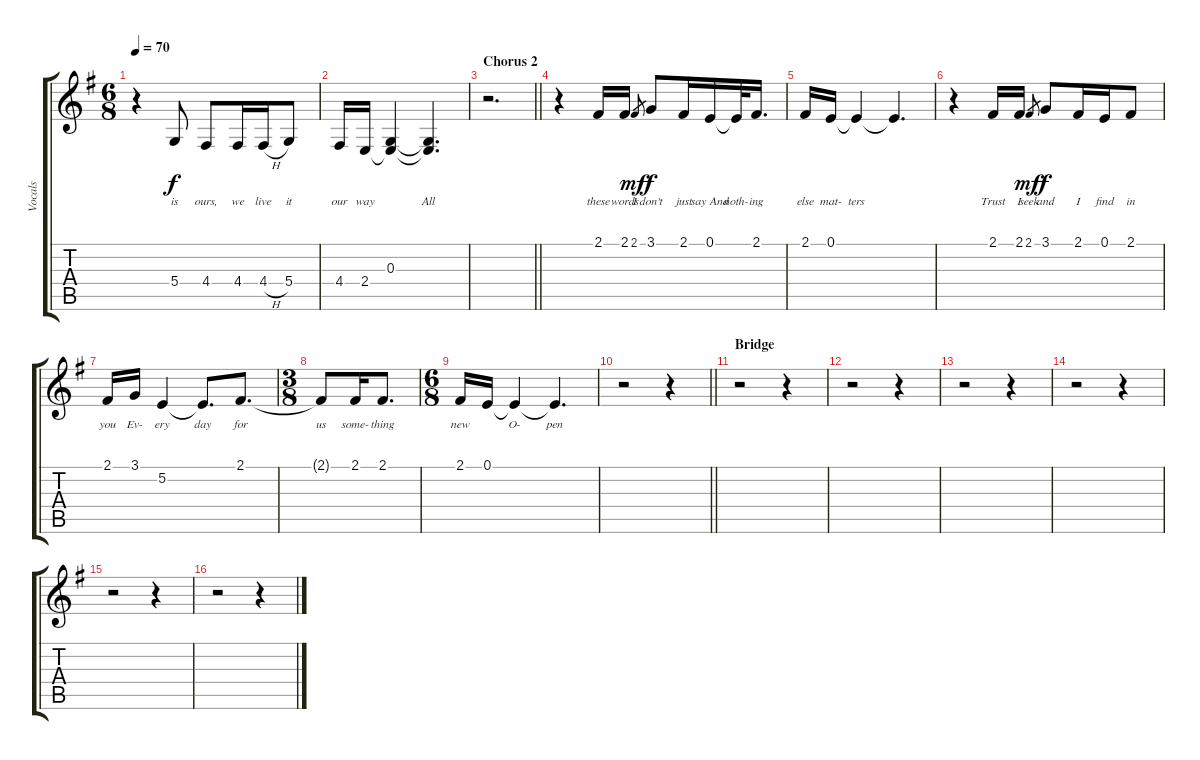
\track ("Vocals" "Vocals") {instrument voiceoohs}
\staff {score tabs}
\tuning (E4 B3 G3 D3 A2 E2) {hide}
\ts (6 8)
\tempo 70
\clef g2
\ks g
r.4{dy f} 5.4.8{lyrics (0 "is") lyrics (1 "") lyrics (2 "") lyrics (3 "") lyrics (4 "")} 4.4.8{lyrics (0 "ours,") lyrics (1 "") lyrics (2 "") lyrics (3 "") lyrics (4 "")} 4.4.16{lyrics (0 "we") lyrics (1 "") lyrics (2 "") lyrics (3 "") lyrics (4 "")} 4.4{h}.16{lyrics (0 "live") lyrics (1 "") lyrics (2 "") lyrics (3 "") lyrics (4 "")} 5.4.8{lyrics (0 "it") lyrics (1 "") lyrics (2 "") lyrics (3 "") lyrics (4 "")} |
4.4.16{lyrics (0 "our") lyrics (1 "") lyrics (2 "") lyrics (3 "") lyrics (4 "")} 2.4.16{lyrics (0 "way") lyrics (1 "") lyrics (2 "") lyrics (3 "") lyrics (4 "")} (0.3 2.4{t}).4{lyrics (0 "") lyrics (1 "") lyrics (2 "") lyrics (3 "") lyrics (4 "")} (0.3{t} 2.4{t}).4{d lyrics (0 "All") lyrics (1 "") lyrics (2 "") lyrics (3 "") lyrics (4 "")} |
\section ("" "Chorus 2")
\barLineRight lightlight
r.2{d} |
r.4 2.1.16{lyrics (0 "these") lyrics (1 "") lyrics (2 "") lyrics (3 "") lyrics (4 "")} 2.1.16{lyrics (0 "words") lyrics (1 "") lyrics (2 "") lyrics (3 "") lyrics (4 "")} 2.1.8{lyrics (0 "I") lyrics (1 "") lyrics (2 "") lyrics (3 "") lyrics (4 "") gr dy mf} 3.1.8{lyrics (0 "don't") lyrics (1 "") lyrics (2 "") lyrics (3 "") lyrics (4 "") dy f} 2.1.16{lyrics (0 "just") lyrics (1 "") lyrics (2 "") lyrics (3 "") lyrics (4 "")} 0.1.16{lyrics (0 "say And") lyrics (1 "") lyrics (2 "") lyrics (3 "") lyrics (4 "")} 0.1{t}.32{lyrics (0 "noth-") lyrics (1 "") lyrics (2 "") lyrics (3 "") lyrics (4 "")} 2.1.16{d lyrics (0 "ing") lyrics (1 "") lyrics (2 "") lyrics (3 "") lyrics (4 "")} |
2.1.16{lyrics (0 "else") lyrics (1 "") lyrics (2 "") lyrics (3 "") lyrics (4 "")} 0.1.16{lyrics (0 "mat-") lyrics (1 "") lyrics (2 "") lyrics (3 "") lyrics (4 "")} 0.1{t}.4{lyrics (0 "ters") lyrics (1 "") lyrics (2 "") lyrics (3 "") lyrics (4 "")} 0.1{t}.4{d lyrics (0 "") lyrics (1 "") lyrics (2 "") lyrics (3 "") lyrics (4 "")} |
r.4 2.1.16{lyrics (0 "Trust") lyrics (1 "") lyrics (2 "") lyrics (3 "") lyrics (4 "")} 2.1.16{lyrics (0 "I") lyrics (1 "") lyrics (2 "") lyrics (3 "") lyrics (4 "")} 2.1.8{lyrics (0 "seek") lyrics (1 "") lyrics (2 "") lyrics (3 "") lyrics (4 "") gr dy mf} 3.1.8{lyrics (0 "and") lyrics (1 "") lyrics (2 "") lyrics (3 "") lyrics (4 "") dy f} 2.1.16{lyrics (0 "I") lyrics (1 "") lyrics (2 "") lyrics (3 "") lyrics (4 "")} 0.1.16{lyrics (0 "find") lyrics (1 "") lyrics (2 "") lyrics (3 "") lyrics (4 "")} 2.1.8{lyrics (0 "in") lyrics (1 "") lyrics (2 "") lyrics (3 "") lyrics (4 "")} |
2.1.16{lyrics (0 "you") lyrics (1 "") lyrics (2 "") lyrics (3 "") lyrics (4 "")} 3.1.16{lyrics (0 "Ev-") lyrics (1 "") lyrics (2 "") lyrics (3 "") lyrics (4 "")} 5.2.4{lyrics (0 "ery") lyrics (1 "") lyrics (2 "") lyrics (3 "") lyrics (4 "")} 5.2{t}.8{d lyrics (0 "day") lyrics (1 "") lyrics (2 "") lyrics (3 "") lyrics (4 "")} 2.1.8{d lyrics (0 "for") lyrics (1 "") lyrics (2 "") lyrics (3 "") lyrics (4 "")} |
\ts (3 8)
2.1{t}.8{lyrics (0 "us") lyrics (1 "") lyrics (2 "") lyrics (3 "") lyrics (4 "")} 2.1.16{lyrics (0 "some-") lyrics (1 "") lyrics (2 "") lyrics (3 "") lyrics (4 "")} 2.1.8{d lyrics (0 "thing") lyrics (1 "") lyrics (2 "") lyrics (3 "") lyrics (4 "")} |
\ts (6 8)
2.1.16{lyrics (0 "new") lyrics (1 "") lyrics (2 "") lyrics (3 "") lyrics (4 "")} 0.1.16{lyrics (0 "") lyrics (1 "") lyrics (2 "") lyrics (3 "") lyrics (4 "")} 0.1{t}.4{lyrics (0 "O-") lyrics (1 "") lyrics (2 "") lyrics (3 "") lyrics (4 "")} 0.1{t}.4{d lyrics (0 "pen") lyrics (1 "") lyrics (2 "") lyrics (3 "") lyrics (4 "")} |
\barLineRight lightlight
r.2 r.4 |
\section ("" "Bridge")
r.2 r.4 |
r.2 r.4 |
r.2 r.4 |
r.2 r.4 |
r.2 r.4 |
r.2 r.4
